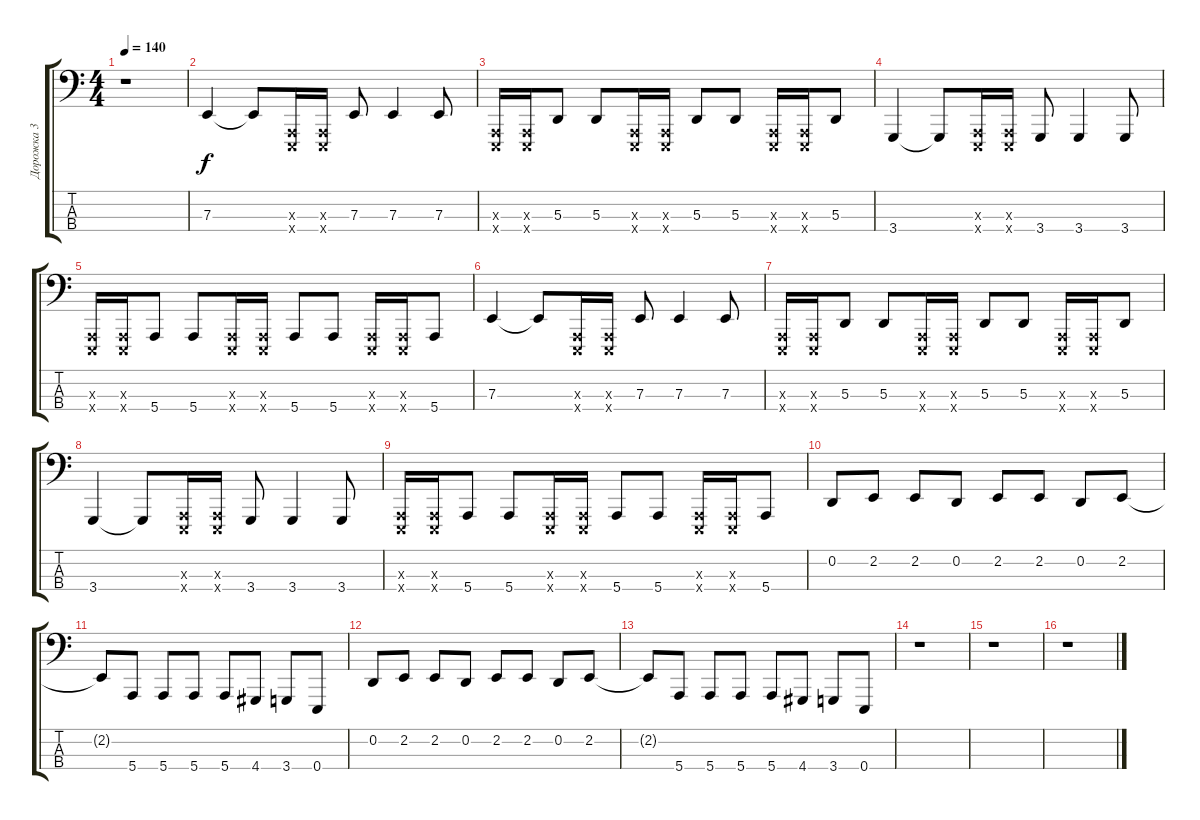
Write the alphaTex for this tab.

\track ("Дорожка 3" "Дорожка 3") {instrument lead2sawtooth}
\staff {score tabs}
\tuning (G2 D2 A1 E1) {hide}
\ts (4 4)
\tempo 140
\clef f4
\ks c
r.1{dy f} |
7.3.4 7.3{t}.8 (0.3{x} 0.4{x}).16 (0.3{x} 0.4{x}).16 7.3.8 7.3.4 7.3.8 |
(0.3{x} 0.4{x}).16 (0.3{x} 0.4{x}).16 5.3.8 5.3.8 (0.3{x} 0.4{x}).16 (0.3{x} 0.4{x}).16 5.3.8 5.3.8 (0.3{x} 0.4{x}).16 (0.3{x} 0.4{x}).16 5.3.8 |
3.4.4 3.4{t}.8 (0.3{x} 0.4{x}).16 (0.3{x} 0.4{x}).16 3.4.8 3.4.4 3.4.8 |
(0.3{x} 0.4{x}).16 (0.3{x} 0.4{x}).16 5.4.8 5.4.8 (0.3{x} 0.4{x}).16 (0.3{x} 0.4{x}).16 5.4.8 5.4.8 (0.3{x} 0.4{x}).16 (0.3{x} 0.4{x}).16 5.4.8 |
7.3.4 7.3{t}.8 (0.3{x} 0.4{x}).16 (0.3{x} 0.4{x}).16 7.3.8 7.3.4 7.3.8 |
(0.3{x} 0.4{x}).16 (0.3{x} 0.4{x}).16 5.3.8 5.3.8 (0.3{x} 0.4{x}).16 (0.3{x} 0.4{x}).16 5.3.8 5.3.8 (0.3{x} 0.4{x}).16 (0.3{x} 0.4{x}).16 5.3.8 |
3.4.4 3.4{t}.8 (0.3{x} 0.4{x}).16 (0.3{x} 0.4{x}).16 3.4.8 3.4.4 3.4.8 |
(0.3{x} 0.4{x}).16 (0.3{x} 0.4{x}).16 5.4.8 5.4.8 (0.3{x} 0.4{x}).16 (0.3{x} 0.4{x}).16 5.4.8 5.4.8 (0.3{x} 0.4{x}).16 (0.3{x} 0.4{x}).16 5.4.8 |
0.2.8 2.2.8 2.2.8 0.2.8 2.2.8 2.2.8 0.2.8 2.2.8 |
2.2{t}.8 5.4.8 5.4.8 5.4.8 5.4.8 4.4.8 3.4.8 0.4.8 |
0.2.8 2.2.8 2.2.8 0.2.8 2.2.8 2.2.8 0.2.8 2.2.8 |
2.2{t}.8 5.4.8 5.4.8 5.4.8 5.4.8 4.4.8 3.4.8 0.4.8 |
r.1 |
r.1 |
r.1
